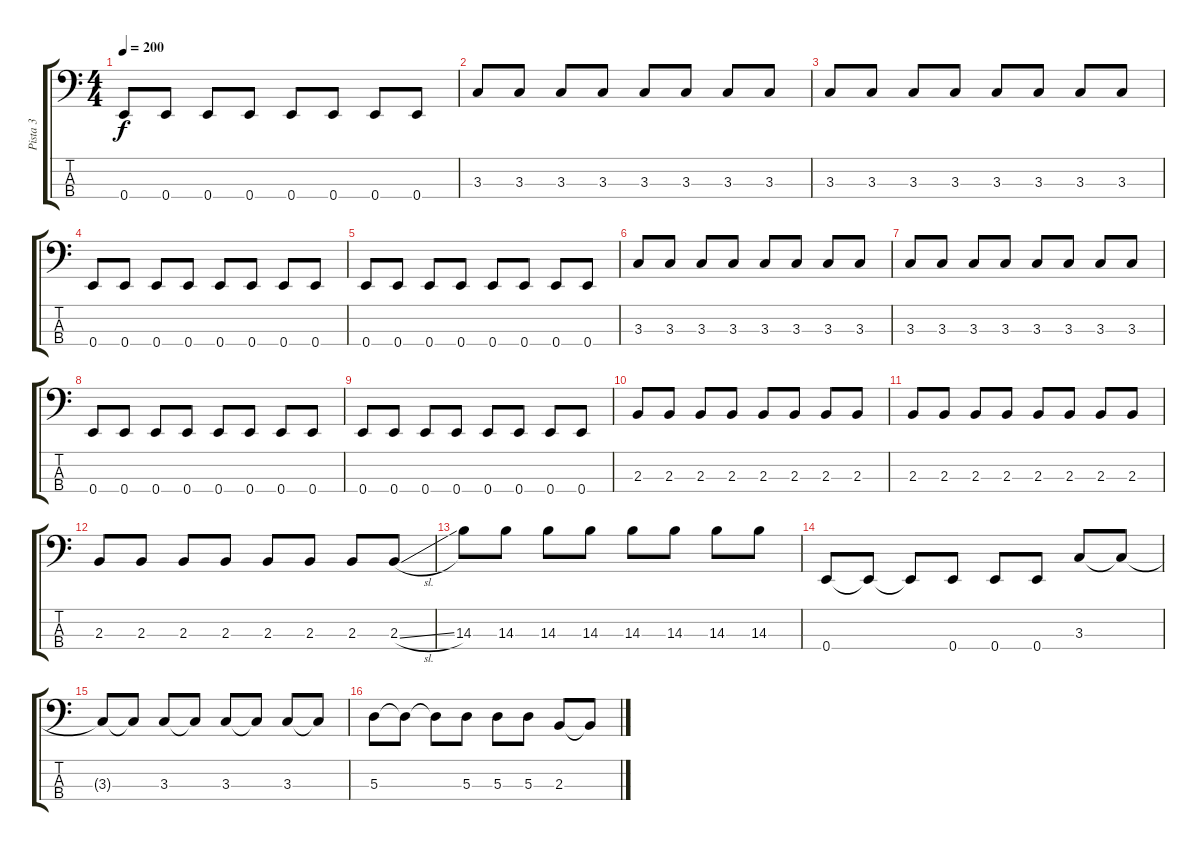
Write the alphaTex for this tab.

\track ("Pista 3" "Pista 3") {instrument electricbassfinger}
\staff {score tabs}
\tuning (G2 D2 A1 E1) {hide}
\ts (4 4)
\tempo 200
\clef f4
\ks c
0.4.8{dy f} 0.4.8 0.4.8 0.4.8 0.4.8 0.4.8 0.4.8 0.4.8 |
3.3.8 3.3.8 3.3.8 3.3.8 3.3.8 3.3.8 3.3.8 3.3.8 |
3.3.8 3.3.8 3.3.8 3.3.8 3.3.8 3.3.8 3.3.8 3.3.8 |
0.4.8 0.4.8 0.4.8 0.4.8 0.4.8 0.4.8 0.4.8 0.4.8 |
0.4.8 0.4.8 0.4.8 0.4.8 0.4.8 0.4.8 0.4.8 0.4.8 |
3.3.8 3.3.8 3.3.8 3.3.8 3.3.8 3.3.8 3.3.8 3.3.8 |
3.3.8 3.3.8 3.3.8 3.3.8 3.3.8 3.3.8 3.3.8 3.3.8 |
0.4.8 0.4.8 0.4.8 0.4.8 0.4.8 0.4.8 0.4.8 0.4.8 |
0.4.8 0.4.8 0.4.8 0.4.8 0.4.8 0.4.8 0.4.8 0.4.8 |
2.3.8 2.3.8 2.3.8 2.3.8 2.3.8 2.3.8 2.3.8 2.3.8 |
2.3.8 2.3.8 2.3.8 2.3.8 2.3.8 2.3.8 2.3.8 2.3.8 |
2.3.8 2.3.8 2.3.8 2.3.8 2.3.8 2.3.8 2.3.8 2.3{sl}.8 |
14.3.8 14.3.8 14.3.8 14.3.8 14.3.8 14.3.8 14.3.8 14.3.8 |
0.4.8 0.4{t}.8 0.4{t}.8 0.4.8 0.4.8 0.4.8 3.3.8 3.3{t}.8 |
3.3{t}.8 3.3{t}.8 3.3.8 3.3{t}.8 3.3.8 3.3{t}.8 3.3.8 3.3{t}.8 |
5.3.8 5.3{t}.8 5.3{t}.8 5.3.8 5.3.8 5.3.8 2.3.8 2.3{t}.8
